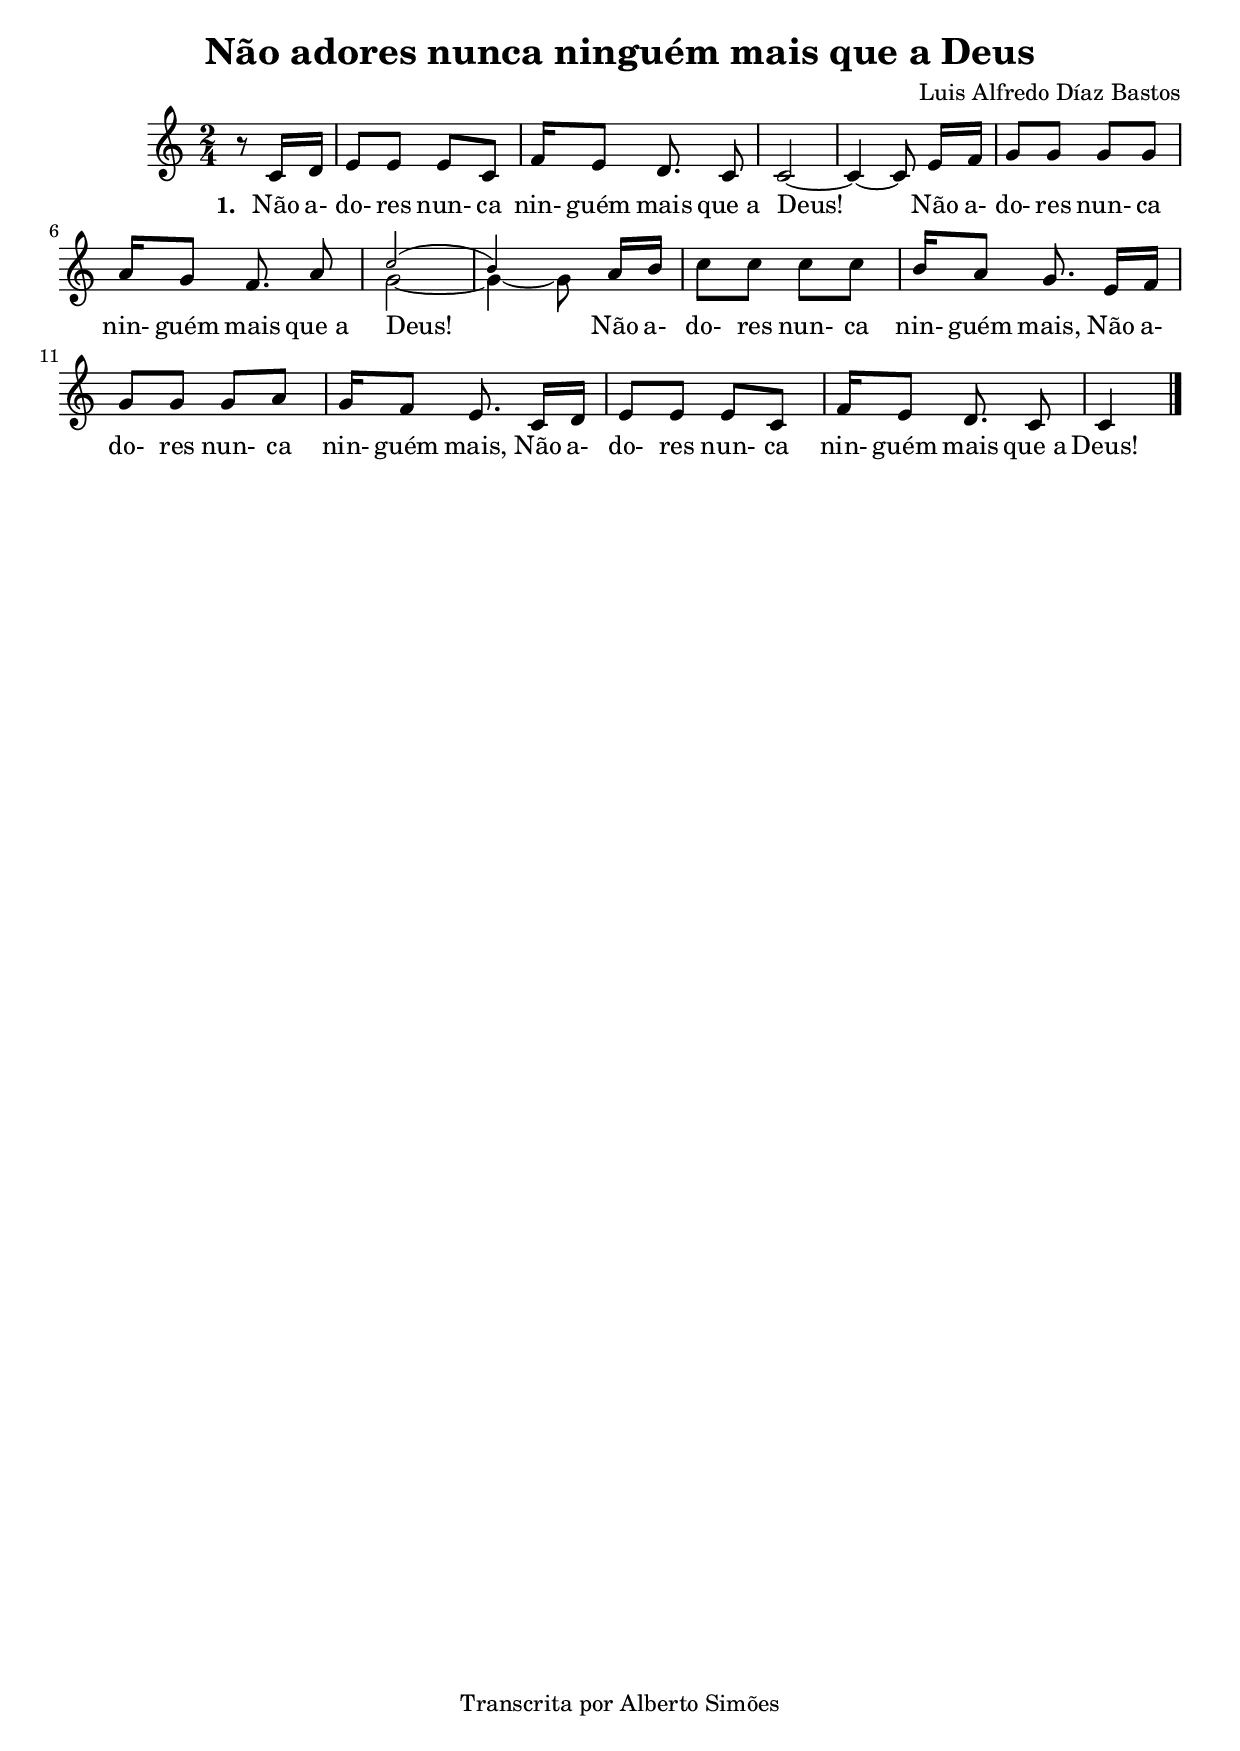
\version "2.14.0"

\header {
  title = "Não adores nunca ninguém mais que a Deus"
  
  composer = "Luis Alfredo Díaz Bastos"
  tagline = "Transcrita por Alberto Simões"

  ocasioes = "ofertorio"
  seccao   = "ofertorio"
}


melody = \relative c' {
  \time 2/4
  \key c \major 
  
  \partial 4 r8 c16[ d]| e8[ e] e[ c] | f16[ e8] d8.\noBeam c8 | c2 ~ |
  c4 ~ c8 e16[ f] | g8[ g] g[ g] | a16[ g8] f8.\noBeam a8 |
  <<
    { \tieDown\stemDown g2 ~ | g4 ~ g8 \stemNeutral a16[ b]}
    \new Voice {
      \slurUp \override NoteHead #'font-size = #-3
      \stemUp  c2( | b4) s4
    }
  >>
  |
  c8[ c] c[ c] | b16[ a8] g8. e16[ f] | g8[ g] g[ a]|
  g16[ f8] e8. c16[ d] | e8[ e] e[ c] | f16[ e8] d8.\noBeam c8 | c4 \bar "|."

}


text = {
  \set stanza = #"1. "
  \lyricmode {
    Não a- do- res nun- ca nin- guém mais que_a Deus!
    Não a- do- res nun- ca nin- guém mais que_a Deus!
    Não a- do- res nun- ca nin- guém mais,
    Não a- do- res nun- ca nin- guém mais,
    Não a- do- res nun- ca nin- guém mais que_a Deus!
  }
}


\score {
  <<
    \new Voice = "mel" \melody
    \new Lyrics \lyricsto mel \text
  >>
  \layout {
    \context {
      \Staff \RemoveEmptyStaves 
      \override VerticalAxisGroup #'remove-first = ##t
    }
  }
  \midi {
    \context {
      \Score
      tempoWholesPerMinute = #(ly:make-moment 100 4)
    }
  }
}


